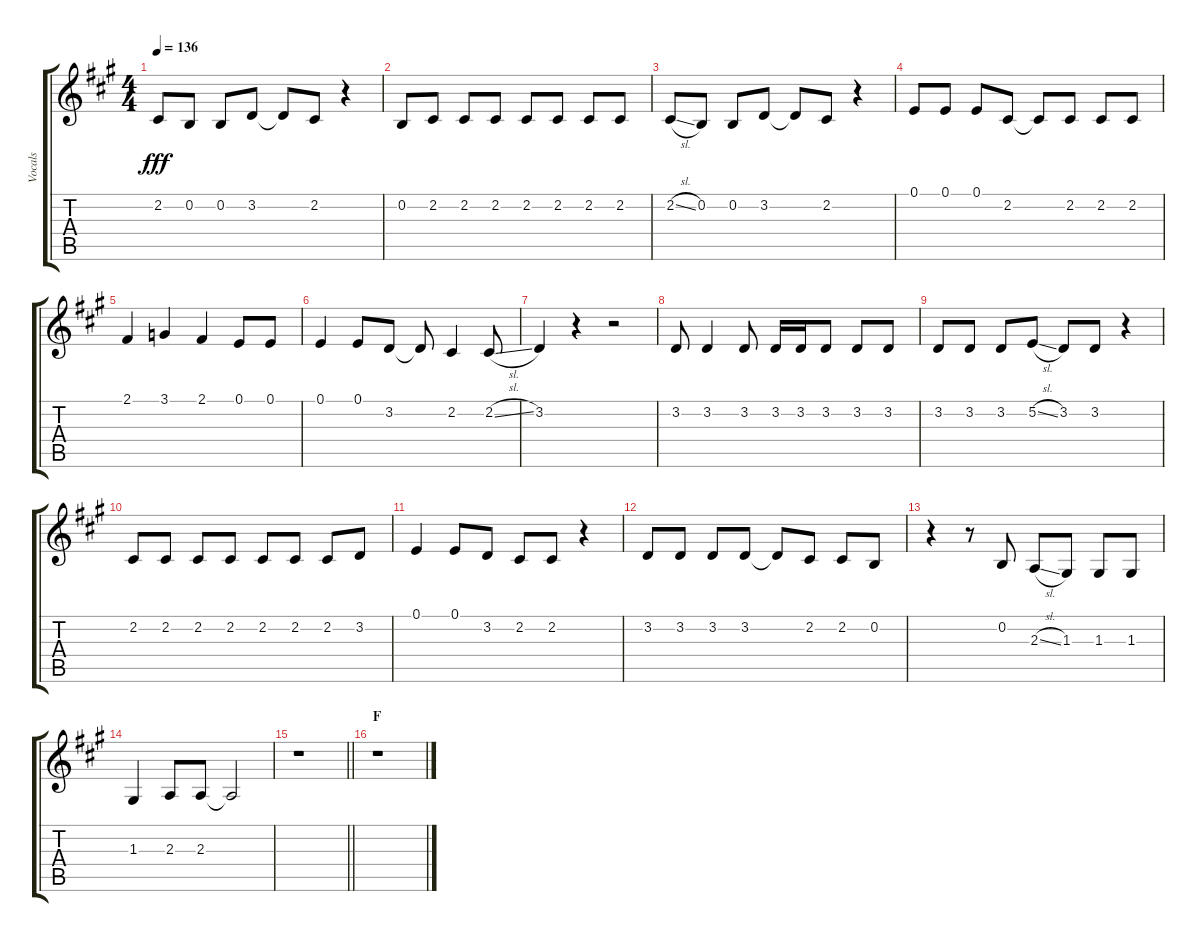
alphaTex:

\track ("Vocals" "Vocals") {instrument voiceoohs}
\staff {score tabs}
\tuning (E4 B3 G3 D3 A2 E2) {hide}
\ts (4 4)
\tempo 136
\clef g2
\ks a
2.2.8{dy fff} 0.2.8 0.2.8 3.2.8 3.2{t}.8 2.2.8 r.4 |
0.2.8 2.2.8 2.2.8 2.2.8 2.2.8 2.2.8 2.2.8 2.2.8 |
2.2{sl}.8 0.2.8 0.2.8 3.2.8 3.2{t}.8 2.2.8 r.4 |
0.1.8 0.1.8 0.1.8 2.2.8 2.2{t}.8 2.2.8 2.2.8 2.2.8 |
2.1.4 3.1.4 2.1.4 0.1.8 0.1.8 |
0.1.4 0.1.8 3.2.8 3.2{t}.8 2.2.4 2.2{sl}.8 |
3.2.4 r.4 r.2 |
3.2.8 3.2.4 3.2.8 3.2.16 3.2.16 3.2.8 3.2.8 3.2.8 |
3.2.8 3.2.8 3.2.8 5.2{sl}.8 3.2.8 3.2.8 r.4 |
2.2.8 2.2.8 2.2.8 2.2.8 2.2.8 2.2.8 2.2.8 3.2.8 |
0.1.4 0.1.8 3.2.8 2.2.8 2.2.8 r.4 |
3.2.8 3.2.8 3.2.8 3.2.8 3.2{t}.8 2.2.8 2.2.8 0.2.8 |
r.4 r.8 0.2.8 2.3{sl}.8 1.3.8 1.3.8 1.3.8 |
1.3.4 2.3.8 2.3.8 2.3{t}.2 |
\barLineRight lightlight
r.1 |
\section ("" "F")
r.1
